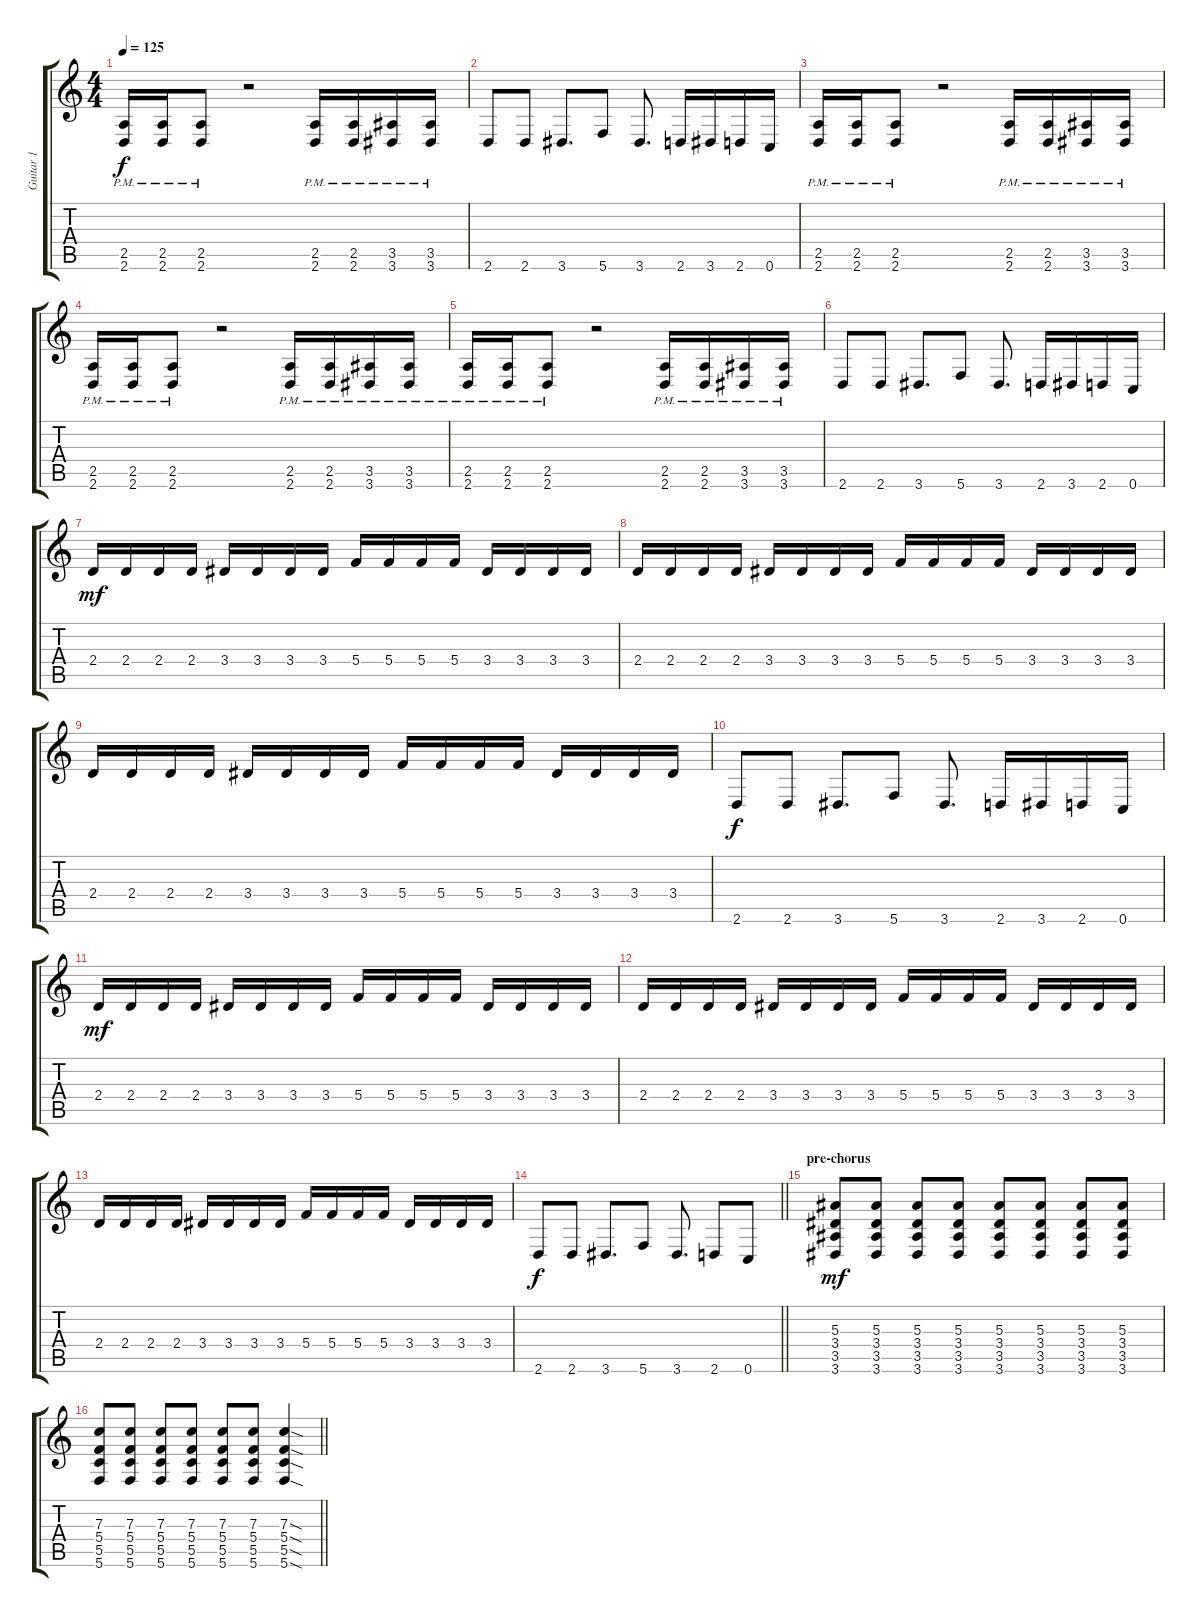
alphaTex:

\track ("Guitar 1" "Guitar 1") {instrument distortionguitar}
\staff {score tabs}
\tuning (D4 A3 F3 C3 G2 C2) {hide}
\ts (4 4)
\tempo 125
\clef g2
\ks c
(2.5{pm} 2.6{pm}).16{dy f} (2.5{pm} 2.6{pm}).16 (2.5{pm} 2.6{pm}).8 r.2 (2.5{pm} 2.6{pm}).16 (2.5{pm} 2.6{pm}).16 (3.5{pm} 3.6{pm}).16 (3.5{pm} 3.6{pm}).16 |
2.6.8 2.6.8 3.6.8{d} 5.6.8 3.6.8{d} 2.6.16 3.6.16 2.6.16 0.6.16 |
(2.5{pm} 2.6{pm}).16 (2.5{pm} 2.6{pm}).16 (2.5{pm} 2.6{pm}).8 r.2 (2.5{pm} 2.6{pm}).16 (2.5{pm} 2.6{pm}).16 (3.5{pm} 3.6{pm}).16 (3.5{pm} 3.6{pm}).16 |
(2.5{pm} 2.6{pm}).16 (2.5{pm} 2.6{pm}).16 (2.5{pm} 2.6{pm}).8 r.2 (2.5{pm} 2.6{pm}).16 (2.5{pm} 2.6{pm}).16 (3.5{pm} 3.6{pm}).16 (3.5{pm} 3.6{pm}).16 |
(2.5{pm} 2.6{pm}).16 (2.5{pm} 2.6{pm}).16 (2.5{pm} 2.6{pm}).8 r.2 (2.5{pm} 2.6{pm}).16 (2.5{pm} 2.6{pm}).16 (3.5{pm} 3.6{pm}).16 (3.5{pm} 3.6{pm}).16 |
2.6.8 2.6.8 3.6.8{d} 5.6.8 3.6.8{d} 2.6.16 3.6.16 2.6.16 0.6.16 |
2.4.16{dy mf} 2.4.16 2.4.16 2.4.16 3.4.16 3.4.16 3.4.16 3.4.16 5.4.16 5.4.16 5.4.16 5.4.16 3.4.16 3.4.16 3.4.16 3.4.16 |
2.4.16 2.4.16 2.4.16 2.4.16 3.4.16 3.4.16 3.4.16 3.4.16 5.4.16 5.4.16 5.4.16 5.4.16 3.4.16 3.4.16 3.4.16 3.4.16 |
2.4.16 2.4.16 2.4.16 2.4.16 3.4.16 3.4.16 3.4.16 3.4.16 5.4.16 5.4.16 5.4.16 5.4.16 3.4.16 3.4.16 3.4.16 3.4.16 |
2.6.8{dy f} 2.6.8 3.6.8{d} 5.6.8 3.6.8{d} 2.6.16 3.6.16 2.6.16 0.6.16 |
2.4.16{dy mf} 2.4.16 2.4.16 2.4.16 3.4.16 3.4.16 3.4.16 3.4.16 5.4.16 5.4.16 5.4.16 5.4.16 3.4.16 3.4.16 3.4.16 3.4.16 |
2.4.16 2.4.16 2.4.16 2.4.16 3.4.16 3.4.16 3.4.16 3.4.16 5.4.16 5.4.16 5.4.16 5.4.16 3.4.16 3.4.16 3.4.16 3.4.16 |
2.4.16 2.4.16 2.4.16 2.4.16 3.4.16 3.4.16 3.4.16 3.4.16 5.4.16 5.4.16 5.4.16 5.4.16 3.4.16 3.4.16 3.4.16 3.4.16 |
\barLineRight lightlight
2.6.8{dy f} 2.6.8 3.6.8{d} 5.6.8 3.6.8{d} 2.6.8 0.6.8 |
\section ("" "pre-chorus")
(5.3 3.4 3.5 3.6).8{dy mf} (5.3 3.4 3.5 3.6).8 (5.3 3.4 3.5 3.6).8 (5.3 3.4 3.5 3.6).8 (5.3 3.4 3.5 3.6).8 (5.3 3.4 3.5 3.6).8 (5.3 3.4 3.5 3.6).8 (5.3 3.4 3.5 3.6).8 |
\barLineRight lightlight
(7.3 5.4 5.5 5.6).8 (7.3 5.4 5.5 5.6).8 (7.3 5.4 5.5 5.6).8 (7.3 5.4 5.5 5.6).8 (7.3 5.4 5.5 5.6).8 (7.3 5.4 5.5 5.6).8 (7.3{sod} 5.4{sod} 5.5{sod} 5.6{sod}).4
